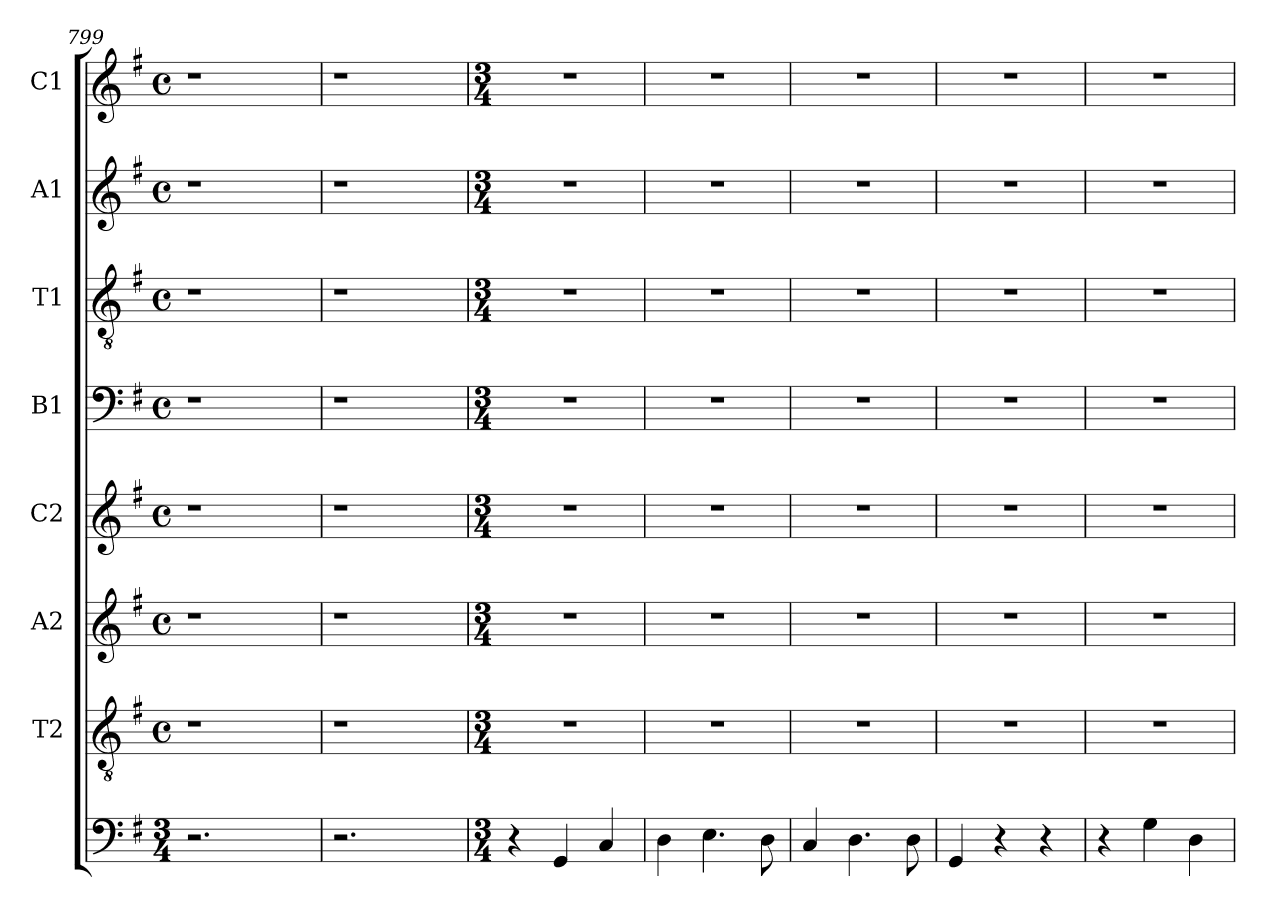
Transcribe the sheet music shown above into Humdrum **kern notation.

**kern	**kern	**kern	**kern	**kern	**kern	**kern	**kern
*part8	*part7	*part6	*part5	*part4	*part3	*part2	*part1
*staff8	*staff7	*staff6	*staff5	*staff4	*staff3	*staff2	*staff1
*	*I"T2	*I"A2	*I"C2	*I"B1	*I"T1	*I"A1	*I"C1
*	*I'T2	*I'A2	*I'C2	*I'B1	*I'T1	*I'A1	*I'C1
*clefF4	*clefGv2	*clefG2	*clefG2	*clefF4	*clefGv2	*clefG2	*clefG2
*k[f#]	*k[f#]	*k[f#]	*k[f#]	*k[f#]	*k[f#]	*k[f#]	*k[f#]
*G:	*G:	*G:	*G:	*G:	*G:	*G:	*G:
*M3/4	*M4/4	*M4/4	*M4/4	*M4/4	*M4/4	*M4/4	*M4/4
*	*met(c)	*met(c)	*met(c)	*met(c)	*met(c)	*met(c)	*met(c)
=799	=799	=799	=799	=799	=799	=799	=799
2.r	1r	1r	1r	1r	1r	1r	1r
4ryy	.	.	.	.	.	.	.
=800	=800	=800	=800	=800	=800	=800	=800
2.r	1r	1r	1r	1r	1r	1r	1r
4ryy	.	.	.	.	.	.	.
=801	=801	=801	=801	=801	=801	=801	=801
*M3/4	*M3/4	*M3/4	*M3/4	*M3/4	*M3/4	*M3/4	*M3/4
4r	2.r	2.r	2.r	2.r	2.r	2.r	2.r
4GG/	.	.	.	.	.	.	.
4C/	.	.	.	.	.	.	.
=802	=802	=802	=802	=802	=802	=802	=802
4D\	2.r	2.r	2.r	2.r	2.r	2.r	2.r
4.E\	.	.	.	.	.	.	.
8D\	.	.	.	.	.	.	.
=803	=803	=803	=803	=803	=803	=803	=803
4C/	2.r	2.r	2.r	2.r	2.r	2.r	2.r
4.D\	.	.	.	.	.	.	.
8D\	.	.	.	.	.	.	.
=804	=804	=804	=804	=804	=804	=804	=804
4GG/	2.r	2.r	2.r	2.r	2.r	2.r	2.r
4r	.	.	.	.	.	.	.
4r	.	.	.	.	.	.	.
=805	=805	=805	=805	=805	=805	=805	=805
4r	2.r	2.r	2.r	2.r	2.r	2.r	2.r
4G\	.	.	.	.	.	.	.
4D\	.	.	.	.	.	.	.
=	=	=	=	=	=	=	=
*-	*-	*-	*-	*-	*-	*-	*-
